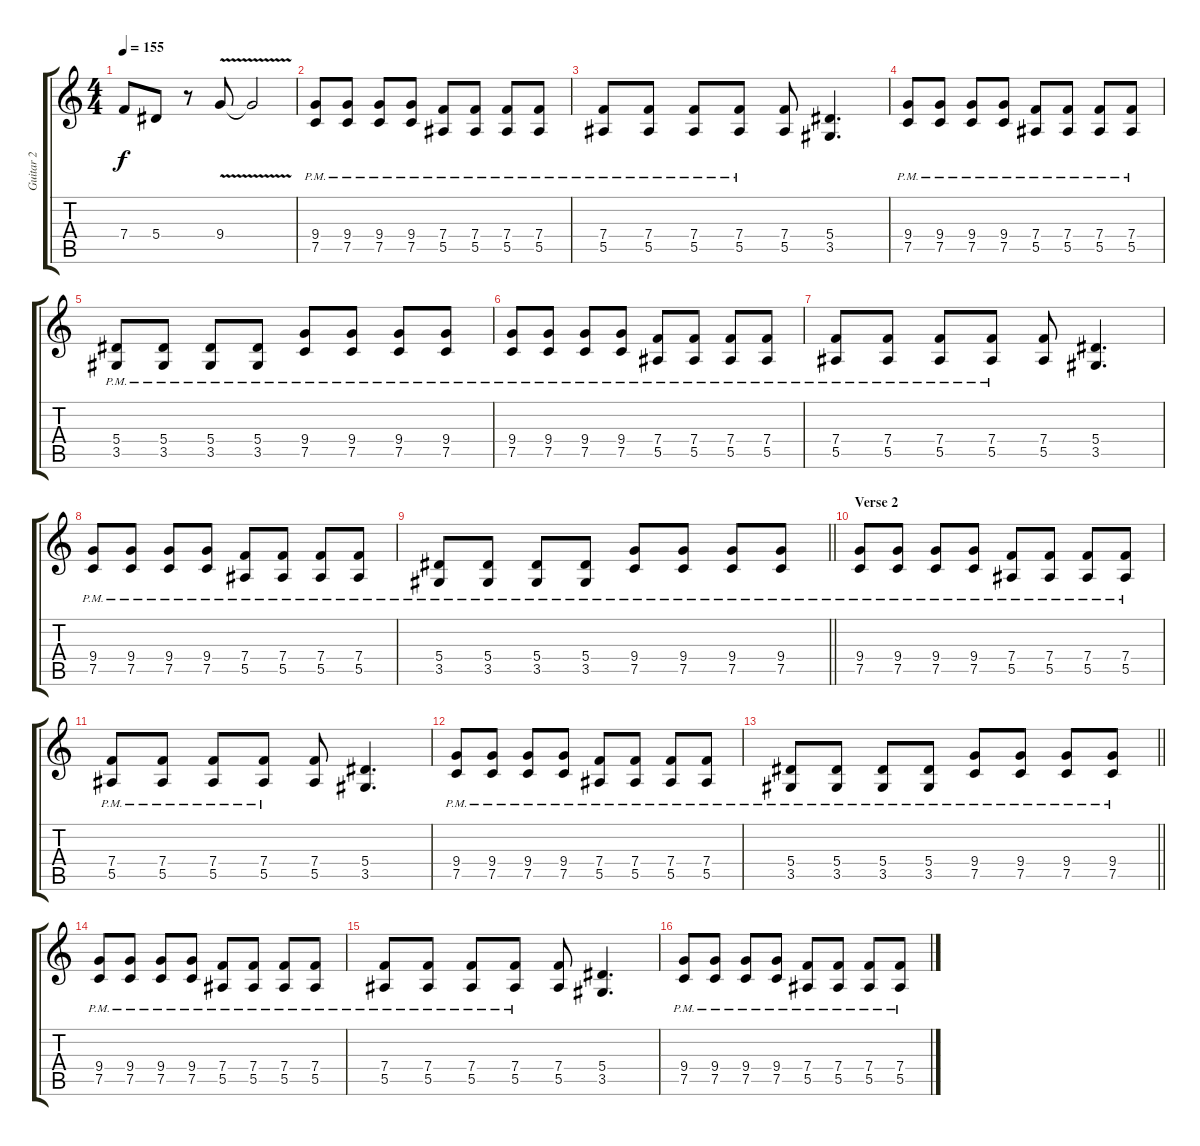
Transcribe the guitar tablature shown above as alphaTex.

\track ("Guitar 2" "Guitar 2") {instrument overdrivenguitar}
\staff {score tabs}
\tuning (C4 G3 Eb3 Bb2 F2 C2) {hide}
\ts (4 4)
\tempo 155
\clef g2
\ks c
7.4.8{dy f} 5.4.8 r.8 9.4{v}.8 9.4{t}.2 |
(9.4{pm} 7.5{pm}).8 (9.4{pm} 7.5{pm}).8 (9.4{pm} 7.5{pm}).8 (9.4{pm} 7.5{pm}).8 (7.4{pm} 5.5{pm}).8 (7.4{pm} 5.5{pm}).8 (7.4{pm} 5.5{pm}).8 (7.4{pm} 5.5{pm}).8 |
(7.4{pm} 5.5{pm}).8 (7.4{pm} 5.5{pm}).8 (7.4{pm} 5.5{pm}).8 (7.4{pm} 5.5{pm}).8 (7.4 5.5).8 (5.4 3.5).4{d} |
(9.4{pm} 7.5{pm}).8 (9.4{pm} 7.5{pm}).8 (9.4{pm} 7.5{pm}).8 (9.4{pm} 7.5{pm}).8 (7.4{pm} 5.5{pm}).8 (7.4{pm} 5.5{pm}).8 (7.4{pm} 5.5{pm}).8 (7.4{pm} 5.5{pm}).8 |
(5.4{pm} 3.5{pm}).8 (5.4{pm} 3.5{pm}).8 (5.4{pm} 3.5{pm}).8 (5.4{pm} 3.5{pm}).8 (9.4{pm} 7.5{pm}).8 (9.4{pm} 7.5{pm}).8 (9.4{pm} 7.5{pm}).8 (9.4{pm} 7.5{pm}).8 |
(9.4{pm} 7.5{pm}).8 (9.4{pm} 7.5{pm}).8 (9.4{pm} 7.5{pm}).8 (9.4{pm} 7.5{pm}).8 (7.4{pm} 5.5{pm}).8 (7.4{pm} 5.5{pm}).8 (7.4{pm} 5.5{pm}).8 (7.4{pm} 5.5{pm}).8 |
(7.4{pm} 5.5{pm}).8 (7.4{pm} 5.5{pm}).8 (7.4{pm} 5.5{pm}).8 (7.4{pm} 5.5{pm}).8 (7.4 5.5).8 (5.4 3.5).4{d} |
(9.4{pm} 7.5{pm}).8 (9.4{pm} 7.5{pm}).8 (9.4{pm} 7.5{pm}).8 (9.4{pm} 7.5{pm}).8 (7.4{pm} 5.5{pm}).8 (7.4{pm} 5.5{pm}).8 (7.4{pm} 5.5{pm}).8 (7.4{pm} 5.5{pm}).8 |
\barLineRight lightlight
(5.4{pm} 3.5{pm}).8 (5.4{pm} 3.5{pm}).8 (5.4{pm} 3.5{pm}).8 (5.4{pm} 3.5{pm}).8 (9.4{pm} 7.5{pm}).8 (9.4{pm} 7.5{pm}).8 (9.4{pm} 7.5{pm}).8 (9.4{pm} 7.5{pm}).8 |
\section ("" "Verse 2")
(9.4{pm} 7.5{pm}).8 (9.4{pm} 7.5{pm}).8 (9.4{pm} 7.5{pm}).8 (9.4{pm} 7.5{pm}).8 (7.4{pm} 5.5{pm}).8 (7.4{pm} 5.5{pm}).8 (7.4{pm} 5.5{pm}).8 (7.4{pm} 5.5{pm}).8 |
(7.4{pm} 5.5{pm}).8 (7.4{pm} 5.5{pm}).8 (7.4{pm} 5.5{pm}).8 (7.4{pm} 5.5{pm}).8 (7.4 5.5).8 (5.4 3.5).4{d} |
(9.4{pm} 7.5{pm}).8 (9.4{pm} 7.5{pm}).8 (9.4{pm} 7.5{pm}).8 (9.4{pm} 7.5{pm}).8 (7.4{pm} 5.5{pm}).8 (7.4{pm} 5.5{pm}).8 (7.4{pm} 5.5{pm}).8 (7.4{pm} 5.5{pm}).8 |
\barLineRight lightlight
(5.4{pm} 3.5{pm}).8 (5.4{pm} 3.5{pm}).8 (5.4{pm} 3.5{pm}).8 (5.4{pm} 3.5{pm}).8 (9.4{pm} 7.5{pm}).8 (9.4{pm} 7.5{pm}).8 (9.4{pm} 7.5{pm}).8 (9.4{pm} 7.5{pm}).8 |
(9.4{pm} 7.5{pm}).8 (9.4{pm} 7.5{pm}).8 (9.4{pm} 7.5{pm}).8 (9.4{pm} 7.5{pm}).8 (7.4{pm} 5.5{pm}).8 (7.4{pm} 5.5{pm}).8 (7.4{pm} 5.5{pm}).8 (7.4{pm} 5.5{pm}).8 |
(7.4{pm} 5.5{pm}).8 (7.4{pm} 5.5{pm}).8 (7.4{pm} 5.5{pm}).8 (7.4{pm} 5.5{pm}).8 (7.4 5.5).8 (5.4 3.5).4{d} |
(9.4{pm} 7.5{pm}).8 (9.4{pm} 7.5{pm}).8 (9.4{pm} 7.5{pm}).8 (9.4{pm} 7.5{pm}).8 (7.4{pm} 5.5{pm}).8 (7.4{pm} 5.5{pm}).8 (7.4{pm} 5.5{pm}).8 (7.4{pm} 5.5{pm}).8
